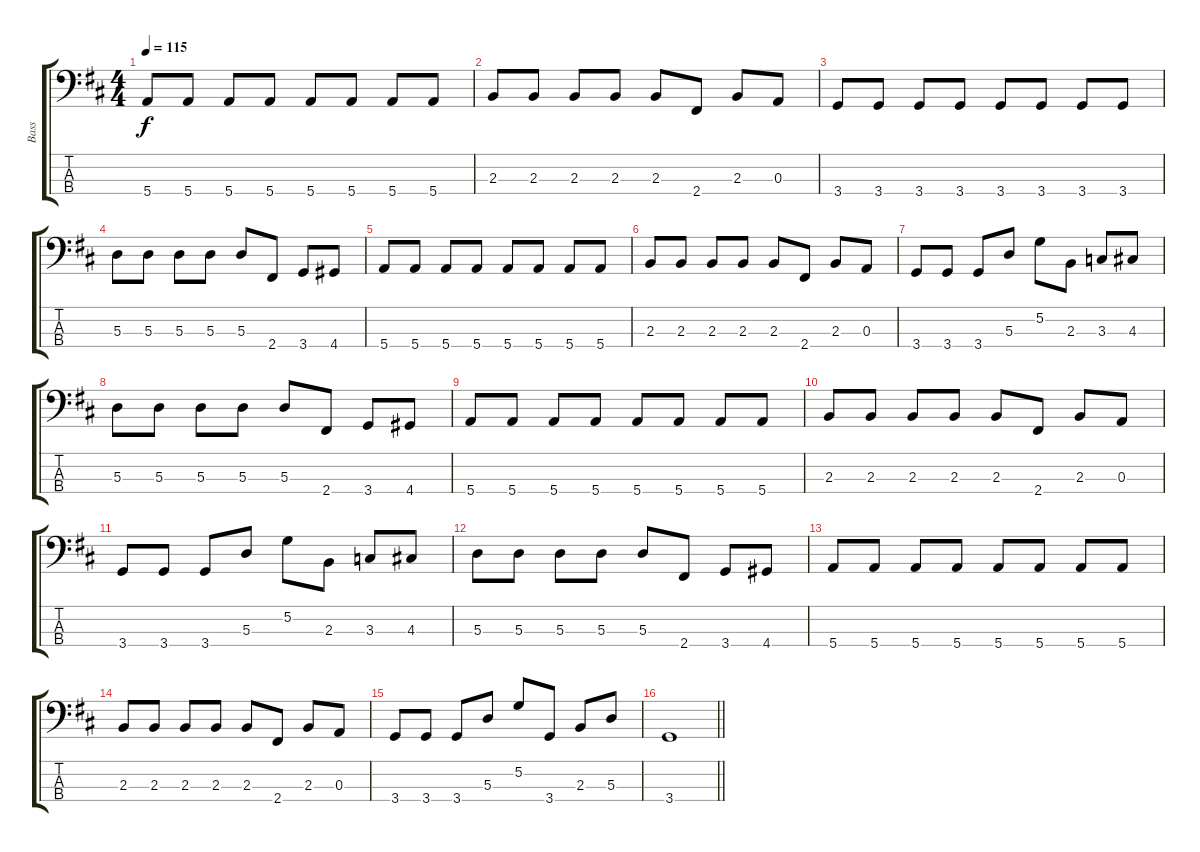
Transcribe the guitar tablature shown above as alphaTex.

\track ("Bass" "Bass") {instrument electricbassfinger}
\staff {score tabs}
\tuning (G2 D2 A1 E1) {hide}
\ts (4 4)
\tempo 115
\clef f4
\ks d
5.4.8{dy f} 5.4.8 5.4.8 5.4.8 5.4.8 5.4.8 5.4.8 5.4.8 |
2.3.8 2.3.8 2.3.8 2.3.8 2.3.8 2.4.8 2.3.8 0.3.8 |
3.4.8 3.4.8 3.4.8 3.4.8 3.4.8 3.4.8 3.4.8 3.4.8 |
5.3.8 5.3.8 5.3.8 5.3.8 5.3.8 2.4.8 3.4.8 4.4.8 |
5.4.8 5.4.8 5.4.8 5.4.8 5.4.8 5.4.8 5.4.8 5.4.8 |
2.3.8 2.3.8 2.3.8 2.3.8 2.3.8 2.4.8 2.3.8 0.3.8 |
3.4.8 3.4.8 3.4.8 5.3.8 5.2.8 2.3.8 3.3.8 4.3.8 |
5.3.8 5.3.8 5.3.8 5.3.8 5.3.8 2.4.8 3.4.8 4.4.8 |
5.4.8 5.4.8 5.4.8 5.4.8 5.4.8 5.4.8 5.4.8 5.4.8 |
2.3.8 2.3.8 2.3.8 2.3.8 2.3.8 2.4.8 2.3.8 0.3.8 |
3.4.8 3.4.8 3.4.8 5.3.8 5.2.8 2.3.8 3.3.8 4.3.8 |
5.3.8 5.3.8 5.3.8 5.3.8 5.3.8 2.4.8 3.4.8 4.4.8 |
5.4.8 5.4.8 5.4.8 5.4.8 5.4.8 5.4.8 5.4.8 5.4.8 |
2.3.8 2.3.8 2.3.8 2.3.8 2.3.8 2.4.8 2.3.8 0.3.8 |
3.4.8 3.4.8 3.4.8 5.3.8 5.2.8 3.4.8 2.3.8 5.3.8 |
\barLineRight lightlight
3.4.1
